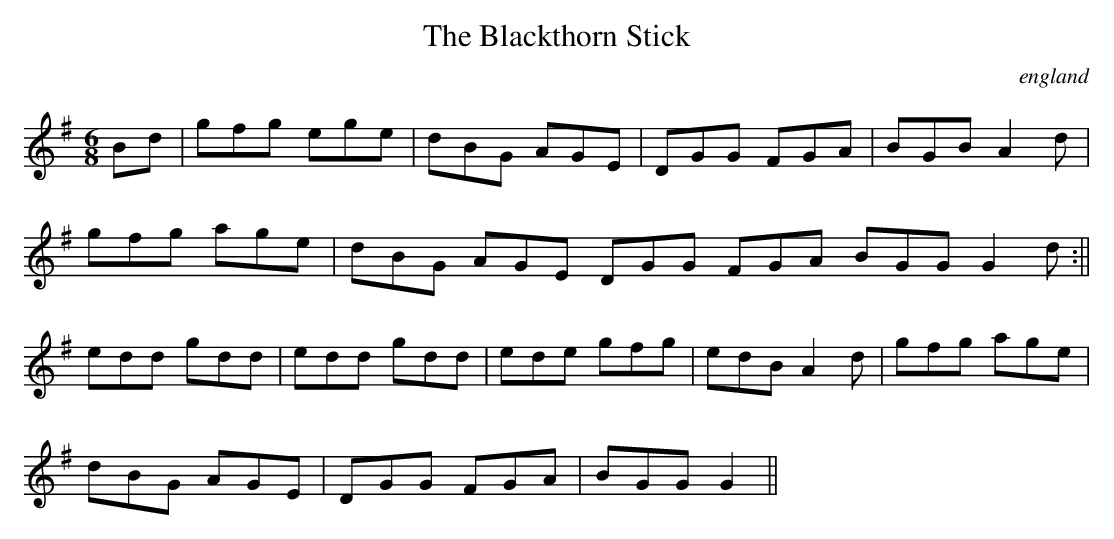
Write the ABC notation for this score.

X:1
T:Blackthorn Stick, The
O:england
M:6/8
L:1/8
K:G
Bd|gfg ege|dBG AGE|DGG FGA|BGB A2 d|
gfg age| dBG AGE DGG FGA BGG G2 d:||
edd gdd|edd gdd|ede gfg|edB A2 d|gfg age|
dBG AGE|DGG FGA |BGG G2||
